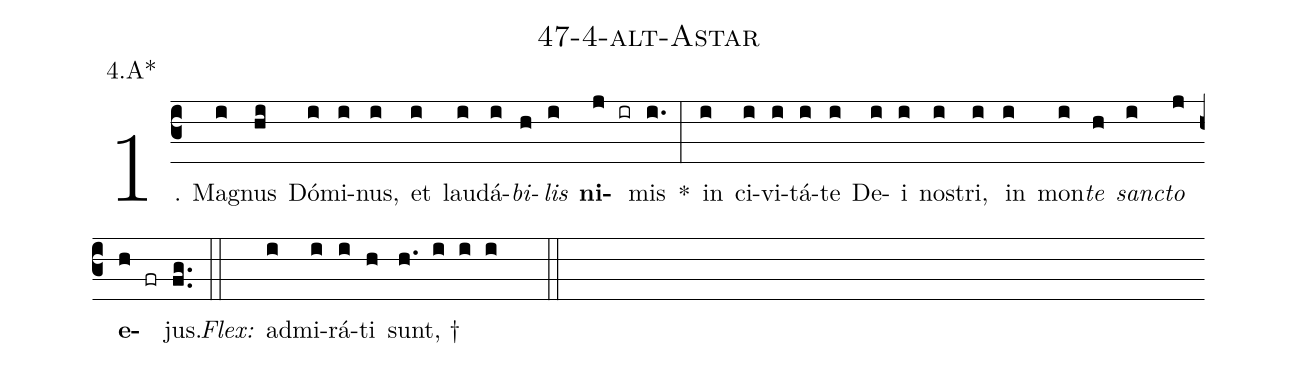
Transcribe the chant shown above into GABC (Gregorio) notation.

name: 47-4-alt-Astar;
annotation: 4.A*;
%%
(c3)1. Ma(i)gnus(hi) Dó(i)mi(i)nus,(i) et(i) lau(i)dá(i)<i>bi</i>(h)<i>lis</i>(i) <b>ni</b>(j ir)mis(i.) *(:) in(i) ci(i)vi(i)tá(i)te(i) De(i)i(i) nos(i)tri,(i) in(i) mon(i)<i>te</i>(h) <i>sanc</i>(i)<i>to</i>(j) <b>e</b>(h fr)jus.(fg..) (::)
<i>Flex:</i>()  ad(i)mi(i)rá(i)ti(h) sunt, †(h. i i i  ::)
